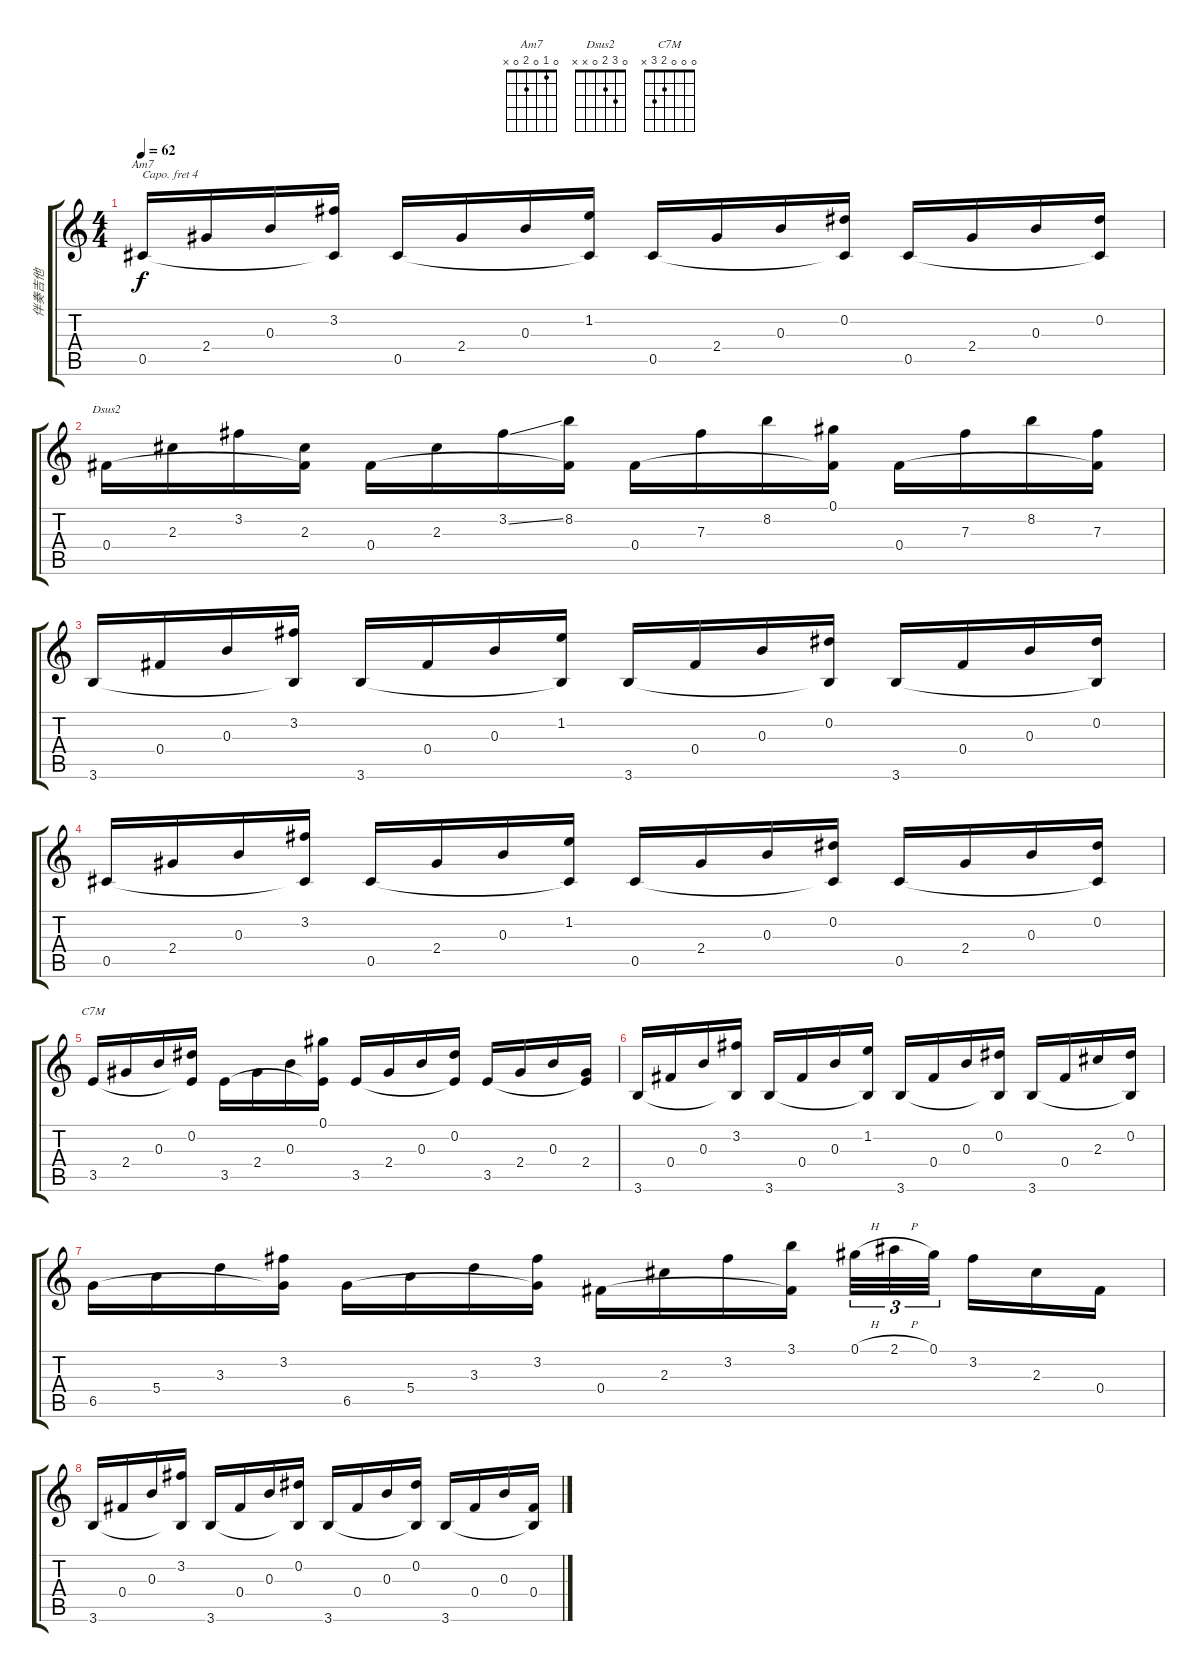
\track ("伴奏吉他" "伴奏吉他") {instrument acousticguitarnylon}
\staff {score tabs}
\capo 4
\tuning (E4 B3 G3 D3 A2 E2) {hide}
\chord ("Am7" 0 1 0 2 0 x)
\chord ("Dsus2" 0 3 2 0 x x)
\chord ("C7M" 0 0 0 2 3 x)
\ts (4 4)
\tempo 62
\clef g2
\ks c
0.5.16{ch "Am7" dy f} 2.4.16 0.3.16 (3.2 0.5{t}).16 0.5.16 2.4.16 0.3.16 (1.2 0.5{t}).16 0.5.16 2.4.16 0.3.16 (0.2 0.5{t}).16 0.5.16 2.4.16 0.3.16 (0.2 0.5{t}).16 |
0.4.16{ch "Dsus2"} 2.3.16 3.2.16 (2.3 0.4{t}).16 0.4.16 2.3.16 3.2{ss}.16 (8.2 0.4{t}).16 0.4.16 7.3.16 8.2.16 (0.1 0.4{t}).16 0.4.16 7.3.16 8.2.16 (7.3 0.4{t}).16 |
3.6.16 0.4.16 0.3.16 (3.2 3.6{t}).16 3.6.16 0.4.16 0.3.16 (1.2 3.6{t}).16 3.6.16 0.4.16 0.3.16 (0.2 3.6{t}).16 3.6.16 0.4.16 0.3.16 (0.2 3.6{t}).16 |
0.5.16 2.4.16 0.3.16 (3.2 0.5{t}).16 0.5.16 2.4.16 0.3.16 (1.2 0.5{t}).16 0.5.16 2.4.16 0.3.16 (0.2 0.5{t}).16 0.5.16 2.4.16 0.3.16 (0.2 0.5{t}).16 |
3.5.16{ch "C7M"} 2.4.16 0.3.16 (0.2 3.5{t}).16 3.5.16 2.4.16 0.3.16 (0.1 3.5{t}).16 3.5.16 2.4.16 0.3.16 (0.2 3.5{t}).16 3.5.16 2.4.16 0.3.16 (2.4 3.5{t}).16 |
3.6.16 0.4.16 0.3.16 (3.2 3.6{t}).16 3.6.16 0.4.16 0.3.16 (1.2 3.6{t}).16 3.6.16 0.4.16 0.3.16 (0.2 3.6{t}).16 3.6.16 0.4.16 2.3.16 (0.2 3.6{t}).16 |
6.5.16 5.4.16 3.3.16 (3.2 6.5{t}).16 6.5.16 5.4.16 3.3.16 (3.2 6.5{t}).16 0.4.16 2.3.16 3.2.16 (3.1 0.4{t}).16 0.1{h}.32{tu (3 2)} 2.1{h}.32{tu (3 2)} 0.1.32{tu (3 2)} 3.2.16 2.3.16 0.4.16 |
3.6.16 0.4.16 0.3.16 (3.2 3.6{t}).16 3.6.16 0.4.16 0.3.16 (0.2 3.6{t}).16 3.6.16 0.4.16 0.3.16 (0.2 3.6{t}).16 3.6.16 0.4.16 0.3.16 (0.4 3.6{t}).16
